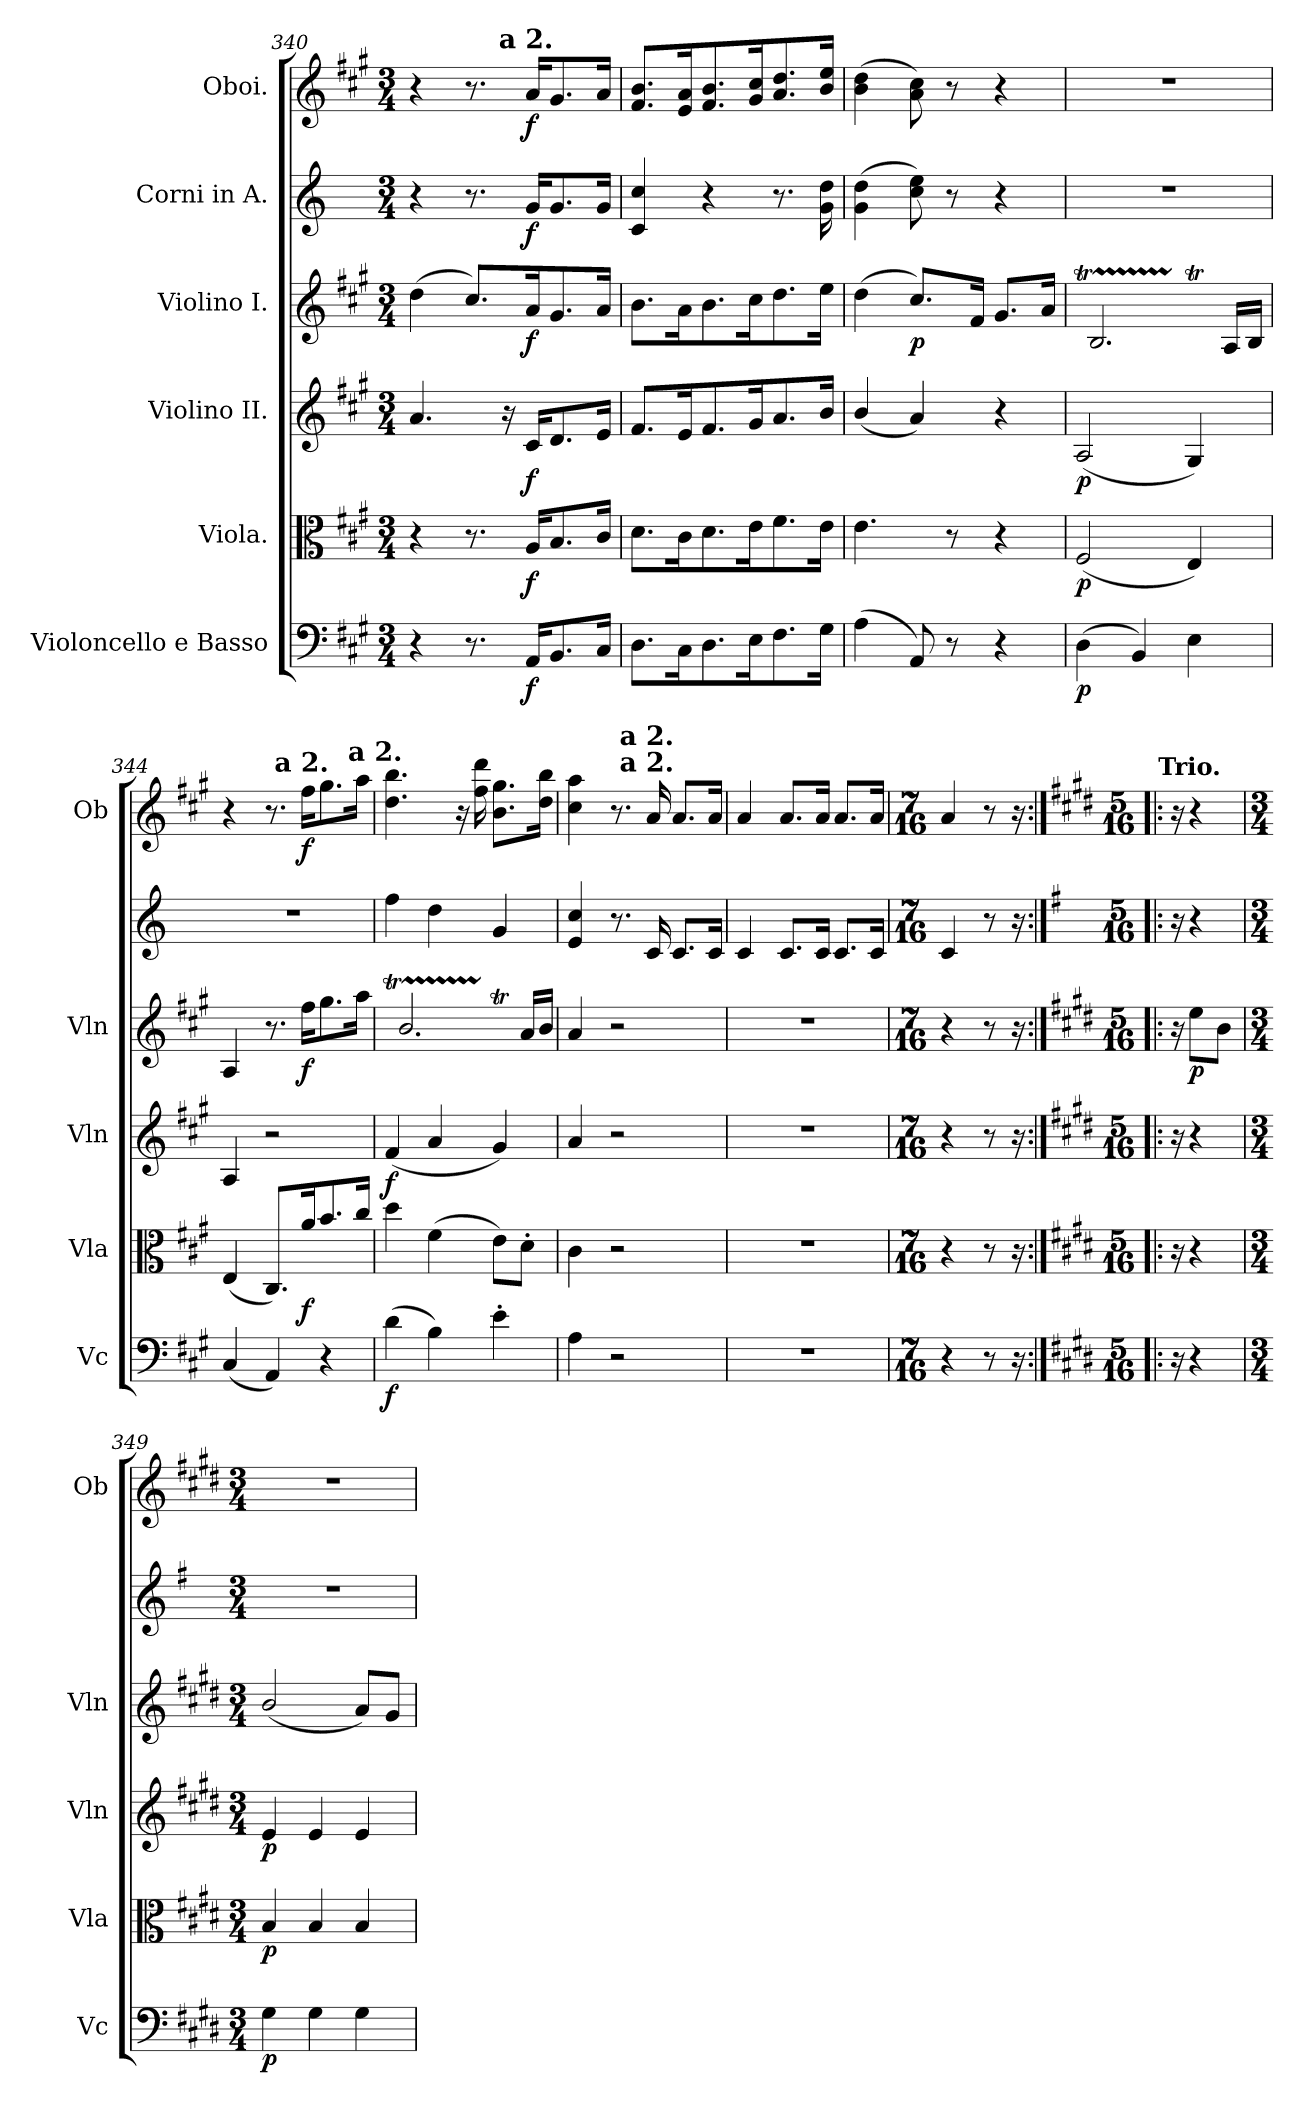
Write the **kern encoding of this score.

**kern	**dynam	**kern	**dynam	**kern	**dynam	**kern	**dynam	**kern	**dynam	**kern	**dynam
*part6	*part6	*part5	*part5	*part4	*part4	*part3	*part3	*part2	*part2	*part1	*part1
*staff6	*staff6	*staff5	*staff5	*staff4	*staff4	*staff3	*staff3	*staff2	*staff2	*staff1	*staff1
*I"Violoncello e Basso	*	*I"Viola.	*	*I"Violino II.	*	*I"Violino I.	*	*I"Corni in A.	*	*I"Oboi.	*
*I'Vc	*	*I'Vla	*	*I'Vln	*	*I'Vln	*	*	*	*I'Ob	*
*clefF4	*	*clefC3	*	*clefG2	*	*clefG2	*	*clefG2	*	*clefG2	*
*	*	*	*	*	*	*	*	*ITrd2c3	*	*	*
*k[f#c#g#]	*	*k[f#c#g#]	*	*k[f#c#g#]	*	*k[f#c#g#]	*	*k[f#c#g#]	*	*k[f#c#g#]	*
*M3/4	*	*M3/4	*	*M3/4	*	*M3/4	*	*M3/4	*	*M3/4	*
!!LO:REH:place=s1:a:B:enc=none:t=a 2.:qo=1.75
=340	=340	=340	=340	=340	=340	=340	=340	=340	=340	=340	=340
4r	.	4r	.	4.a/	.	(>4dd\	.	4r	.	4r	.
8.r	.	8.r	.	.	.	8.cc#/L)	.	8.r	.	8.r	.
.	.	.	.	16r	.	.	.	.	.	.	.
!	!LO:DY:b	!	!LO:DY:b	!	!LO:DY:b	!	!LO:DY:b	!	!LO:DY:b	!	!LO:DY:b
16AA/KL	f	16A/KL	f	16c#/KL	f	16a/K	f	16e/KL	f	16a/KL	f
8.BB/	.	8.B/	.	8.d/	.	8.g#/	.	8.e/	.	8.g#/	.
16C#/Jk	.	16c#/Jk	.	16e/Jk	.	16a/Jk	.	16e/Jk	.	16a/Jk	.
!!LO:LB:g=z
=341	=341	=341	=341	=341	=341	=341	=341	=341	=341	=341	=341
8.D\L	.	8.d\L	.	8.f#/L	.	8.b\L	.	4A/ 4a/	.	8.f#/ 8.b/L	.
16C#\K	.	16c#\K	.	16e/K	.	16a\K	.	.	.	16e/ 16a/K	.
8.D\	.	8.d\	.	8.f#/	.	8.b\	.	4r	.	8.f#/ 8.b/	.
16E\K	.	16e\K	.	16g#/K	.	16cc#\K	.	.	.	16g#/ 16cc#/K	.
8.F#\	.	8.f#\	.	8.a/	.	8.dd\	.	8.r	.	8.a/ 8.dd/	.
16G#\Jk	.	16e\Jk	.	16b/Jk	.	16ee\Jk	.	16e\ 16b\	.	16b/ 16ee/Jk	.
=342	=342	=342	=342	=342	=342	=342	=342	=342	=342	=342	=342
(>4A\	.	4.e\	.	(<4b/	.	(>4dd\	.	(>4e\ 4b\	.	(>4b\ 4dd\	.
!	!	!	!	!	!	!	!LO:DY:b	!	!	!	!
8AA/)	.	.	.	4a/)	.	8.cc#/L)	p	8a\ 8cc#\)	.	8a\ 8cc#\)	.
8r	.	8r	.	.	.	.	.	8r	.	8r	.
.	.	.	.	.	.	16f#/Jk	.	.	.	.	.
4r	.	4r	.	4r	.	8.g#/L	.	4r	.	4r	.
.	.	.	.	.	.	16a/Jk	.	.	.	.	.
=343	=343	=343	=343	=343	=343	=343	=343	=343	=343	=343	=343
*	*	*	*	*	*	*^	*	*	*	*	*
!	!LO:DY:b	!	!LO:DY:b	!	!LO:DY:b	!	!	!	!	!	!	!
(>4D\	p	(<2F#/	p	(<2A/	p	[2BTT/yy	2.B/	.	2.r	.	2.r	.
4BB/)	.	.	.	.	.	.	.	.	.	.	.	.
4E\	.	4E/)	.	4G#/)	.	8BT/yy]	.	.	.	.	.	.
.	.	.	.	.	.	16A!/LL	.	.	.	.	.	.
.	.	.	.	.	.	16BTTT!/JJ	.	.	.	.	.	.
*	*	*	*	*	*	*v	*v	*	*	*	*	*
!!LO:REH:place=s1:a:B:enc=none:t=a 2.:qo=1.75
=344	=344	=344	=344	=344	=344	=344	=344	=344	=344	=344	=344
(<4C#/	.	(<4E/	.	4A/	.	4A/	.	2.r	.	4r	.
4AA/)	.	8.C#/L)	.	2r	.	8.r	.	.	.	8.r	.
!	!	!	!LO:DY:b	!	!	!	!LO:DY:b	!	!	!	!LO:DY:b
.	.	16a/K	f	.	.	16ff#\KL	f	.	.	16ff#\KL	f
4r	.	8.b/	.	.	.	8.gg#\	.	.	.	8.gg#\	.
.	.	16cc#/Jk	.	.	.	16aa\Jk	.	.	.	16aa\Jk	.
!!LO:REH:place=s1:b:B:enc=none:t=a 2.
=345	=345	=345	=345	=345	=345	=345	=345	=345	=345	=345	=345
*	*	*	*	*	*	*^	*	*	*	*	*
!	!LO:DY:b	!	!	!	!LO:DY:b	!	!	!	!	!	!	!
(>4d\	f	4dd\	.	(<4f#/	f	[2bTT/yy	2.b/	.	4dd\	.	4.dd\ 4.bb\	.
4B\)	.	(>4f#\	.	4a/	.	.	.	.	4b\	.	.	.
.	.	.	.	.	.	.	.	.	.	.	16r	.
.	.	.	.	.	.	.	.	.	.	.	16ff#\ 16ddd\	.
4e'\	.	8e\L)	.	4g#/)	.	8bT/yy]	.	.	4e/	.	8.b\ 8.gg#\L	.
.	.	8d'\J	.	.	.	16a!/LL	.	.	.	.	.	.
.	.	.	.	.	.	16bTTT!/JJ	.	.	.	.	16dd\ 16bb\Jk	.
*	*	*	*	*	*	*v	*v	*	*	*	*	*
!!LO:PB:g=z
!!LO:REH:place=s1:a:B:enc=none:t=a 2.:qo=1.75
!!LO:REH:place=s1:b:B:enc=none:t=a 2.:qo=1.75
=346	=346	=346	=346	=346	=346	=346	=346	=346	=346	=346	=346
4A\	.	4c#\	.	4a/	.	4a/	.	4c#/ 4a/	.	4cc#\ 4aa\	.
2r	.	2r	.	2r	.	2r	.	8.r	.	8.r	.
.	.	.	.	.	.	.	.	16A/	.	16a/	.
.	.	.	.	.	.	.	.	8.A/L	.	8.a/L	.
.	.	.	.	.	.	.	.	16A/Jk	.	16a/Jk	.
=347	=347	=347	=347	=347	=347	=347	=347	=347	=347	=347	=347
2.r	.	2.r	.	2.r	.	2.r	.	4A/	.	4a/	.
.	.	.	.	.	.	.	.	8.A/L	.	8.a/L	.
.	.	.	.	.	.	.	.	16A/Jk	.	16a/Jk	.
.	.	.	.	.	.	.	.	8.A/L	.	8.a/L	.
.	.	.	.	.	.	.	.	16A/Jk	.	16a/Jk	.
=348	=348	=348	=348	=348	=348	=348	=348	=348	=348	=348	=348
*M7/16	*	*M7/16	*	*M7/16	*	*M7/16	*	*M7/16	*	*M7/16	*
4r	.	4r	.	4r	.	4r	.	4A/	.	4a/	.
8r	.	8r	.	8r	.	8r	.	8r	.	8r	.
16r	.	16r	.	16r	.	16r	.	16r	.	16r	.
!!LO:LB:g=z
!!LO:REH:place=s1:a:B:enc=none:fs=12:t=Trio.:qo=0.25
=348X3:|!|:	=348X3:|!|:	=348X3:|!|:	=348X3:|!|:	=348X3:|!|:	=348X3:|!|:	=348X3:|!|:	=348X3:|!|:	=348X3:|!|:	=348X3:|!|:	=348X3:|!|:	=348X3:|!|:
*k[f#c#g#d#]	*	*k[f#c#g#d#]	*	*k[f#c#g#d#]	*	*k[f#c#g#d#]	*	*k[f#c#g#d#]	*	*k[f#c#g#d#]	*
*M5/16	*	*M5/16	*	*M5/16	*	*M5/16	*	*M5/16	*	*M5/16	*
16r	.	16r	.	16r	.	16r	.	16r	.	16r	.
!	!	!	!	!	!	!	!LO:DY:b	!	!	!	!
4r	.	4r	.	4r	.	8ee\L	p	4r	.	4r	.
.	.	.	.	.	.	8b\J	.	.	.	.	.
=349	=349	=349	=349	=349	=349	=349	=349	=349	=349	=349	=349
*M3/4	*	*M3/4	*	*M3/4	*	*M3/4	*	*M3/4	*	*M3/4	*
!	!LO:DY:b	!	!LO:DY:b	!	!LO:DY:b	!	!	!	!	!	!
4G#\	p	4B/	p	4e/	p	(<2b/	.	2.r	.	2.r	.
4G#\	.	4B/	.	4e/	.	.	.	.	.	.	.
4G#\	.	4B/	.	4e/	.	8a/L)	.	.	.	.	.
.	.	.	.	.	.	8g#/J	.	.	.	.	.
=	=	=	=	=	=	=	=	=	=	=	=
*-	*-	*-	*-	*-	*-	*-	*-	*-	*-	*-	*-
